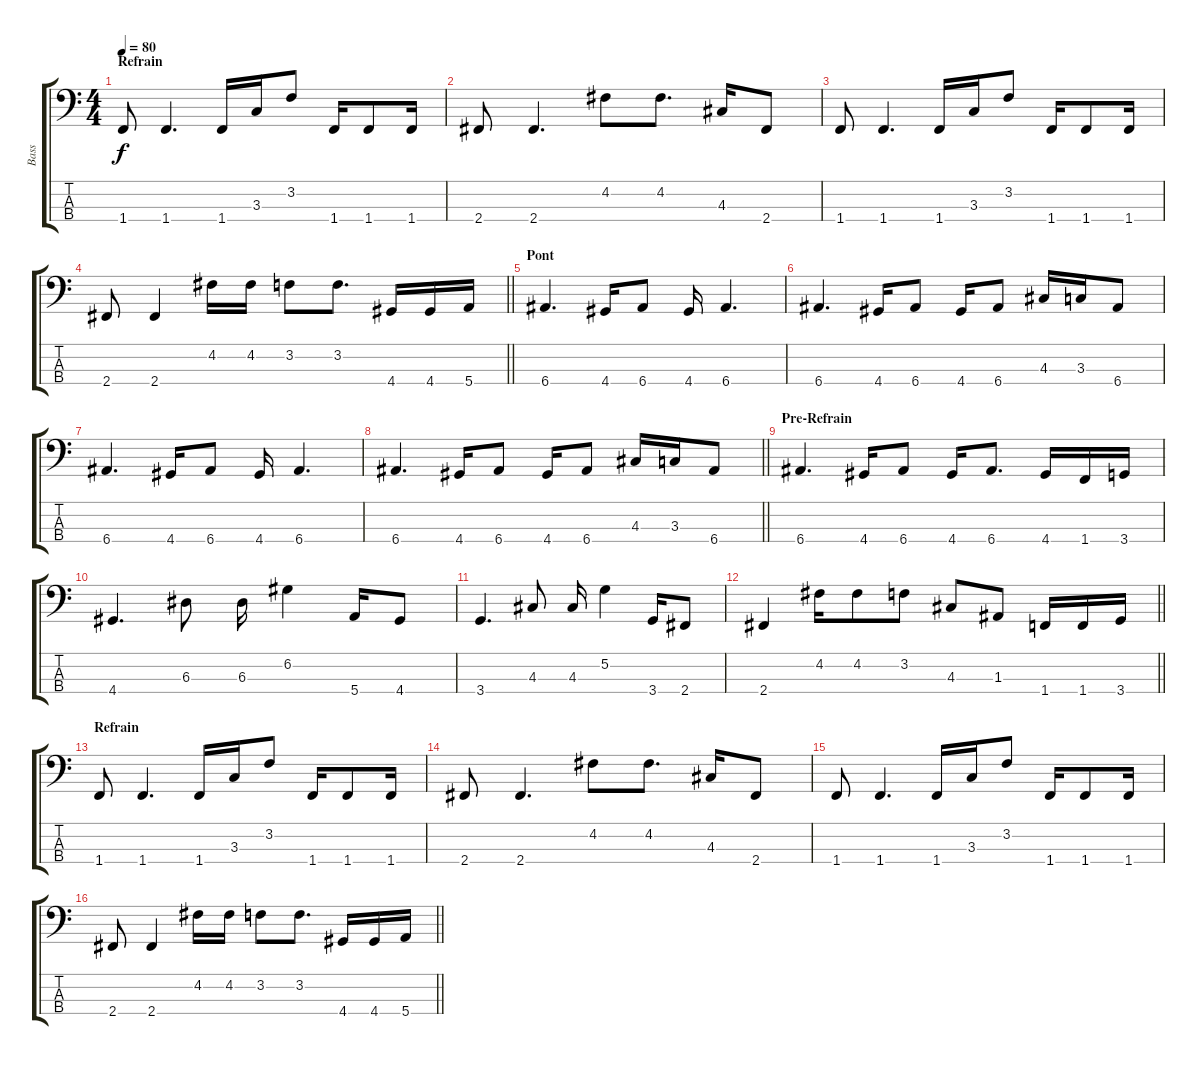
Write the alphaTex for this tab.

\track ("Bass" "Bass") {instrument electricbasspick}
\staff {score tabs}
\tuning (G2 D2 A1 E1) {hide}
\ts (4 4)
\section ("" "Refrain")
\tempo 80
\clef f4
\ks c
1.4.8{dy f} 1.4.4{d} 1.4.16 3.3.16 3.2.8 1.4.16 1.4.8 1.4.16 |
2.4.8 2.4.4{d} 4.2.8 4.2.8{d} 4.3.16 2.4.8 |
1.4.8 1.4.4{d} 1.4.16 3.3.16 3.2.8 1.4.16 1.4.8 1.4.16 |
\barLineRight lightlight
2.4.8 2.4.4 4.2.16 4.2.16 3.2.8 3.2.8{d} 4.4.16 4.4.16 5.4.16 |
\section ("" "Pont")
6.4.4{d} 4.4.16 6.4.8 4.4.16 6.4.4{d} |
6.4.4{d} 4.4.16 6.4.8 4.4.16 6.4.8 4.3.16 3.3.16 6.4.8 |
6.4.4{d} 4.4.16 6.4.8 4.4.16 6.4.4{d} |
\barLineRight lightlight
6.4.4{d} 4.4.16 6.4.8 4.4.16 6.4.8 4.3.16 3.3.16 6.4.8 |
\section ("" "Pre-Refrain")
6.4.4{d} 4.4.16 6.4.8 4.4.16 6.4.8{d} 4.4.16 1.4.16 3.4.16 |
4.4.4{d} 6.3.8 6.3.16 6.2.4 5.4.16 4.4.8 |
3.4.4{d} 4.3.8 4.3.16 5.2.4 3.4.16 2.4.8 |
\barLineRight lightlight
2.4.4 4.2.16 4.2.8 3.2.8 4.3.8 1.3.8 1.4.16 1.4.16 3.4.16 |
\section ("" "Refrain")
1.4.8 1.4.4{d} 1.4.16 3.3.16 3.2.8 1.4.16 1.4.8 1.4.16 |
2.4.8 2.4.4{d} 4.2.8 4.2.8{d} 4.3.16 2.4.8 |
1.4.8 1.4.4{d} 1.4.16 3.3.16 3.2.8 1.4.16 1.4.8 1.4.16 |
\barLineRight lightlight
2.4.8 2.4.4 4.2.16 4.2.16 3.2.8 3.2.8{d} 4.4.16 4.4.16 5.4.16
